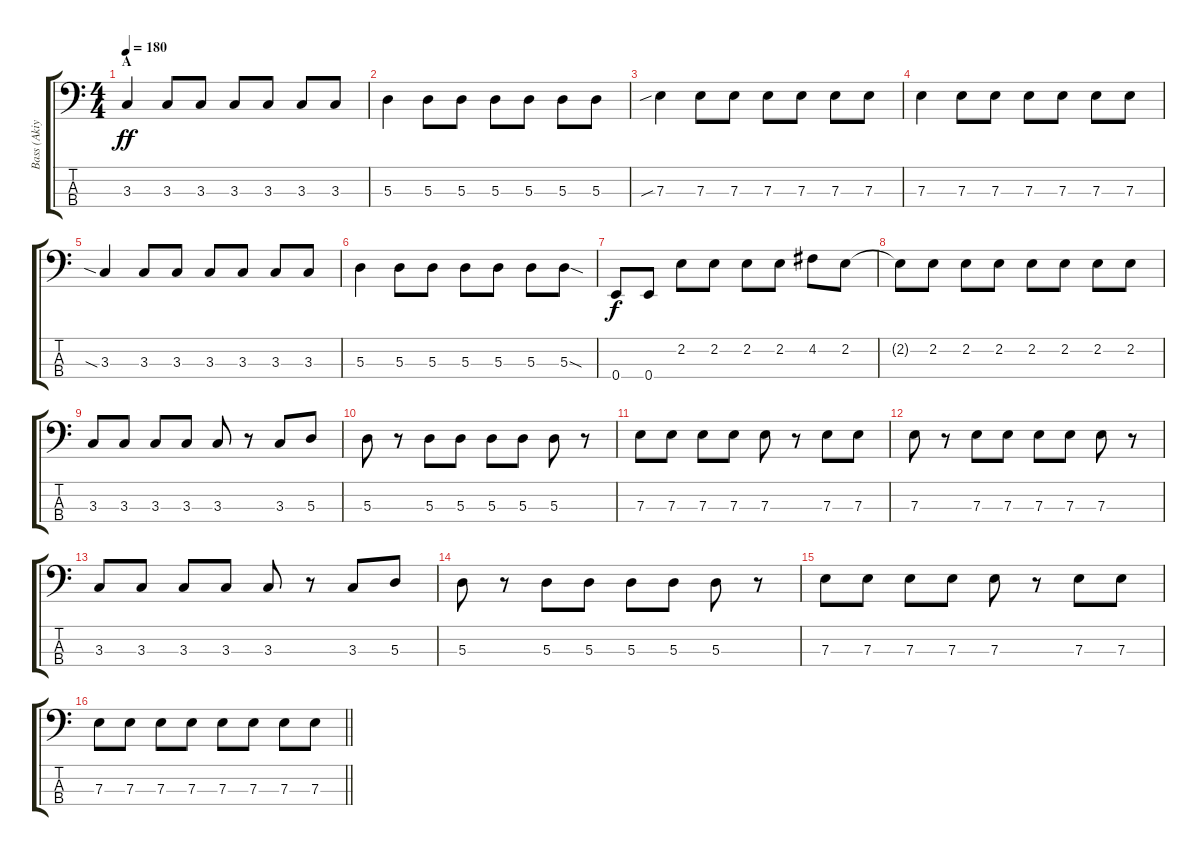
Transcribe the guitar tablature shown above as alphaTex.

\track ("Bass (Akiyama Mio)" "Bass (Akiy") {instrument electricbassfinger}
\staff {score tabs}
\tuning (G2 D2 A1 E1) {hide}
\ts (4 4)
\section ("" "A")
\tempo 180
\clef f4
\ks c
3.3.4{dy ff} 3.3.8 3.3.8 3.3.8 3.3.8 3.3.8 3.3.8 |
5.3.4 5.3.8 5.3.8 5.3.8 5.3.8 5.3.8 5.3.8 |
7.3{sib}.4 7.3.8 7.3.8 7.3.8 7.3.8 7.3.8 7.3.8 |
7.3.4 7.3.8 7.3.8 7.3.8 7.3.8 7.3.8 7.3.8 |
3.3{sia}.4 3.3.8 3.3.8 3.3.8 3.3.8 3.3.8 3.3.8 |
5.3.4 5.3.8 5.3.8 5.3.8 5.3.8 5.3.8 5.3{sod}.8 |
0.4.8{dy f} 0.4.8 2.2.8 2.2.8 2.2.8 2.2.8 4.2.8 2.2.8 |
2.2{t}.8 2.2.8 2.2.8 2.2.8 2.2.8 2.2.8 2.2.8 2.2.8 |
3.3.8 3.3.8 3.3.8 3.3.8 3.3.8 r.8 3.3.8 5.3.8 |
5.3.8 r.8 5.3.8 5.3.8 5.3.8 5.3.8 5.3.8 r.8 |
7.3.8 7.3.8 7.3.8 7.3.8 7.3.8 r.8 7.3.8 7.3.8 |
7.3.8 r.8 7.3.8 7.3.8 7.3.8 7.3.8 7.3.8 r.8 |
3.3.8 3.3.8 3.3.8 3.3.8 3.3.8 r.8 3.3.8 5.3.8 |
5.3.8 r.8 5.3.8 5.3.8 5.3.8 5.3.8 5.3.8 r.8 |
7.3.8 7.3.8 7.3.8 7.3.8 7.3.8 r.8 7.3.8 7.3.8 |
\barLineRight lightlight
7.3.8 7.3.8 7.3.8 7.3.8 7.3.8 7.3.8 7.3.8 7.3.8
